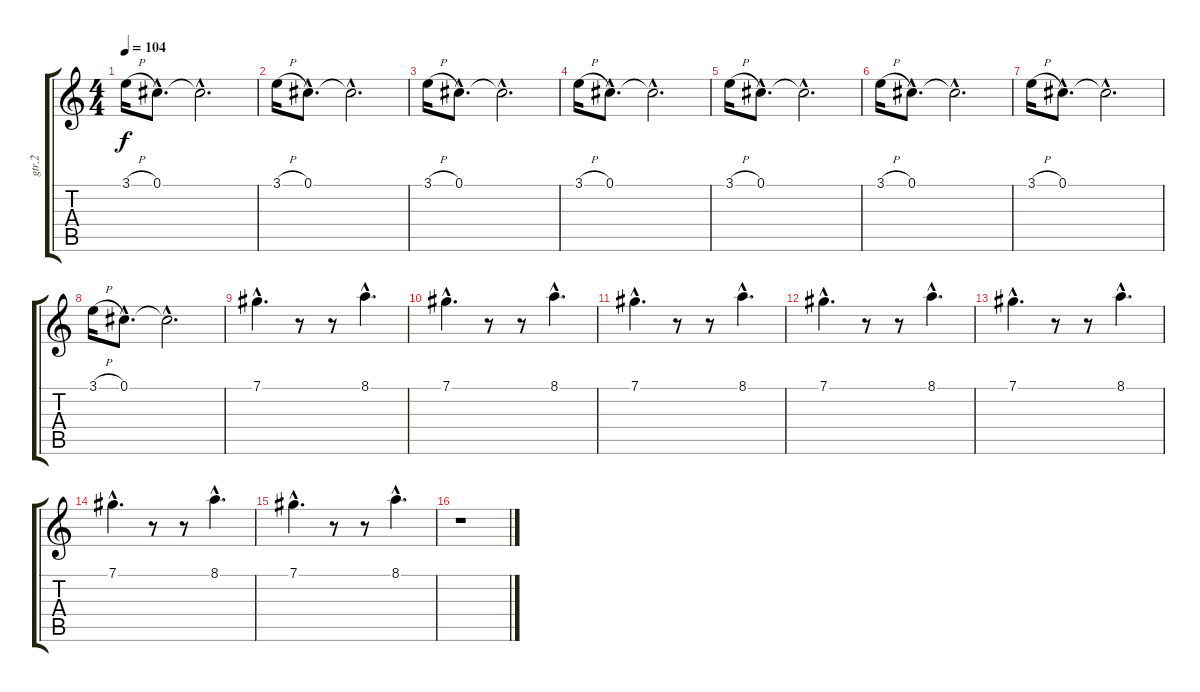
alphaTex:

\track ("gtr.2" "gtr.2") {instrument electricguitarclean}
\staff {score tabs}
\tuning (Db4 Ab3 E3 B2 Gb2 Db2) {hide}
\ts (4 4)
\tempo 104
\clef g2
\ks c
3.1{h}.16{dy f} 0.1{hac}.8{d} 0.1{hac t}.2{d} |
3.1{h}.16 0.1{hac}.8{d} 0.1{hac t}.2{d} |
3.1{h}.16 0.1{hac}.8{d} 0.1{hac t}.2{d} |
3.1{h}.16 0.1{hac}.8{d} 0.1{hac t}.2{d} |
3.1{h}.16 0.1{hac}.8{d} 0.1{hac t}.2{d} |
3.1{h}.16 0.1{hac}.8{d} 0.1{hac t}.2{d} |
3.1{h}.16 0.1{hac}.8{d} 0.1{hac t}.2{d} |
3.1{h}.16 0.1{hac}.8{d} 0.1{hac t}.2{d} |
7.1{hac}.4{d} r.8 r.8 8.1{hac}.4{d} |
7.1{hac}.4{d} r.8 r.8 8.1{hac}.4{d} |
7.1{hac}.4{d} r.8 r.8 8.1{hac}.4{d} |
7.1{hac}.4{d} r.8 r.8 8.1{hac}.4{d} |
7.1{hac}.4{d} r.8 r.8 8.1{hac}.4{d} |
7.1{hac}.4{d} r.8 r.8 8.1{hac}.4{d} |
7.1{hac}.4{d} r.8 r.8 8.1{hac}.4{d} |
r.1
